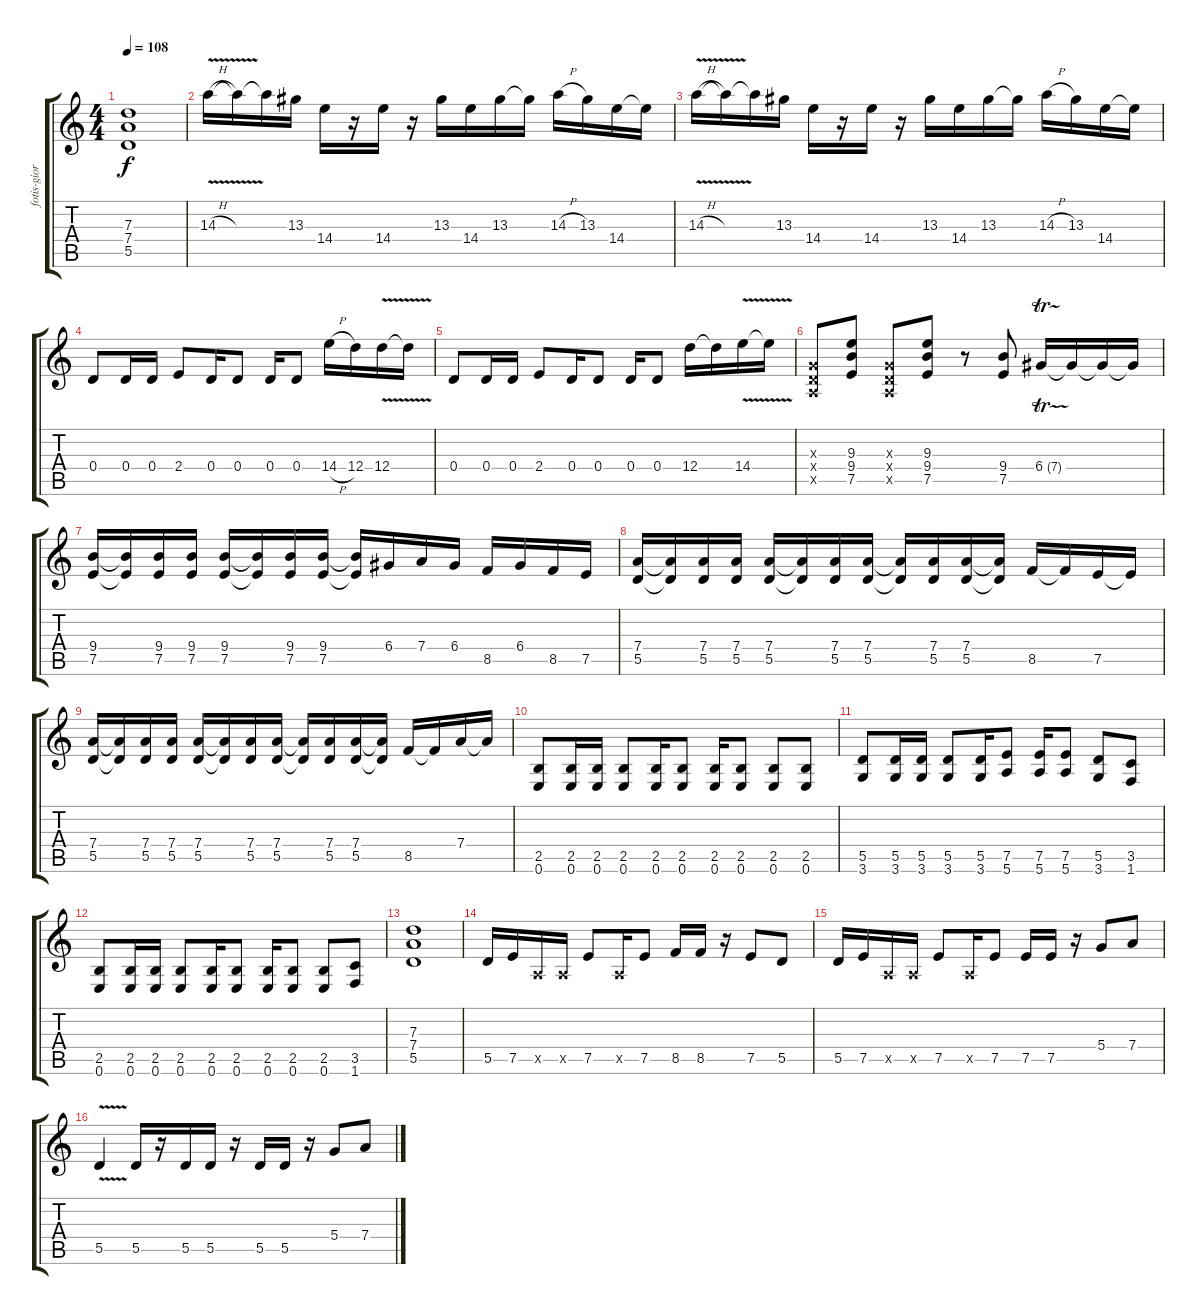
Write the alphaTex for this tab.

\track ("fotis-giorgos" "fotis-gior") {instrument overdrivenguitar}
\staff {score tabs}
\tuning (E4 B3 G3 D3 A2 E2) {hide}
\ts (4 4)
\tempo 108
\clef g2
\ks c
(7.3 7.4 5.5).1{dy f} |
14.3{v h}.16 14.3{t}.16 14.3{t}.16 13.3.16 14.4.16 r.16 14.4.16 r.16 13.3.16 14.4.16 13.3.16 13.3{t}.16 14.3{h}.16 13.3.16 14.4.16 14.4{t}.16 |
14.3{v h}.16 14.3{t}.16 14.3{t}.16 13.3.16 14.4.16 r.16 14.4.16 r.16 13.3.16 14.4.16 13.3.16 13.3{t}.16 14.3{h}.16 13.3.16 14.4.16 14.4{t}.16 |
0.4.8 0.4.16 0.4.16 2.4.8 0.4.16 0.4.8 0.4.16 0.4.8 14.4{h}.16 12.4.16 12.4{v}.16 12.4{t}.16 |
0.4.8 0.4.16 0.4.16 2.4.8 0.4.16 0.4.8 0.4.16 0.4.8 12.4.16 12.4{t}.16 14.4{v}.16 14.4{t}.16 |
(0.3{x} 0.4{x} 0.5{x}).8 (9.3 9.4 7.5).8 (0.3{x} 0.4{x} 0.5{x}).8 (9.3 9.4 7.5).8 r.8 (9.4 7.5).8 6.4{tr (7 16)}.16 6.4{t}.16 6.4{t}.16 6.4{t}.16 |
(9.4 7.5).16 (9.4{t} 7.5{t}).16 (9.4 7.5).16 (9.4 7.5).16 (9.4 7.5).16 (9.4{t} 7.5{t}).16 (9.4 7.5).16 (9.4 7.5).16 (9.4{t} 7.5{t}).16 6.4.16 7.4.16 6.4.16 8.5.16 6.4.16 8.5.16 7.5.16 |
(7.4 5.5).16 (7.4{t} 5.5{t}).16 (7.4 5.5).16 (7.4 5.5).16 (7.4 5.5).16 (7.4{t} 5.5{t}).16 (7.4 5.5).16 (7.4 5.5).16 (7.4{t} 5.5{t}).16 (7.4 5.5).16 (7.4 5.5).16 (7.4{t} 5.5{t}).16 8.5.16 8.5{t}.16 7.5.16 7.5{t}.16 |
(7.4 5.5).16 (7.4{t} 5.5{t}).16 (7.4 5.5).16 (7.4 5.5).16 (7.4 5.5).16 (7.4{t} 5.5{t}).16 (7.4 5.5).16 (7.4 5.5).16 (7.4{t} 5.5{t}).16 (7.4 5.5).16 (7.4 5.5).16 (7.4{t} 5.5{t}).16 8.5.16 8.5{t}.16 7.4.16 7.4{t}.16 |
(2.5 0.6).8 (2.5 0.6).16 (2.5 0.6).16 (2.5 0.6).8 (2.5 0.6).16 (2.5 0.6).8 (2.5 0.6).16 (2.5 0.6).8 (2.5 0.6).8 (2.5 0.6).8 |
(5.5 3.6).8 (5.5 3.6).16 (5.5 3.6).16 (5.5 3.6).8 (5.5 3.6).16 (7.5 5.6).8 (7.5 5.6).16 (7.5 5.6).8 (5.5 3.6).8 (3.5 1.6).8 |
(2.5 0.6).8 (2.5 0.6).16 (2.5 0.6).16 (2.5 0.6).8 (2.5 0.6).16 (2.5 0.6).8 (2.5 0.6).16 (2.5 0.6).8 (2.5 0.6).8 (3.5 1.6).8 |
(7.3 7.4 5.5).1 |
5.5.16 7.5.16 0.5{x}.16 0.5{x}.16 7.5.8 0.5{x}.16 7.5.8 8.5.16 8.5.16 r.16 7.5.8 5.5.8 |
5.5.16 7.5.16 0.5{x}.16 0.5{x}.16 7.5.8 0.5{x}.16 7.5.8 7.5.16 7.5.16 r.16 5.4.8 7.4.8 |
5.5{v}.4 5.5.16 r.16 5.5.16 5.5.16 r.16 5.5.16 5.5.16 r.16 5.4.8 7.4.8
